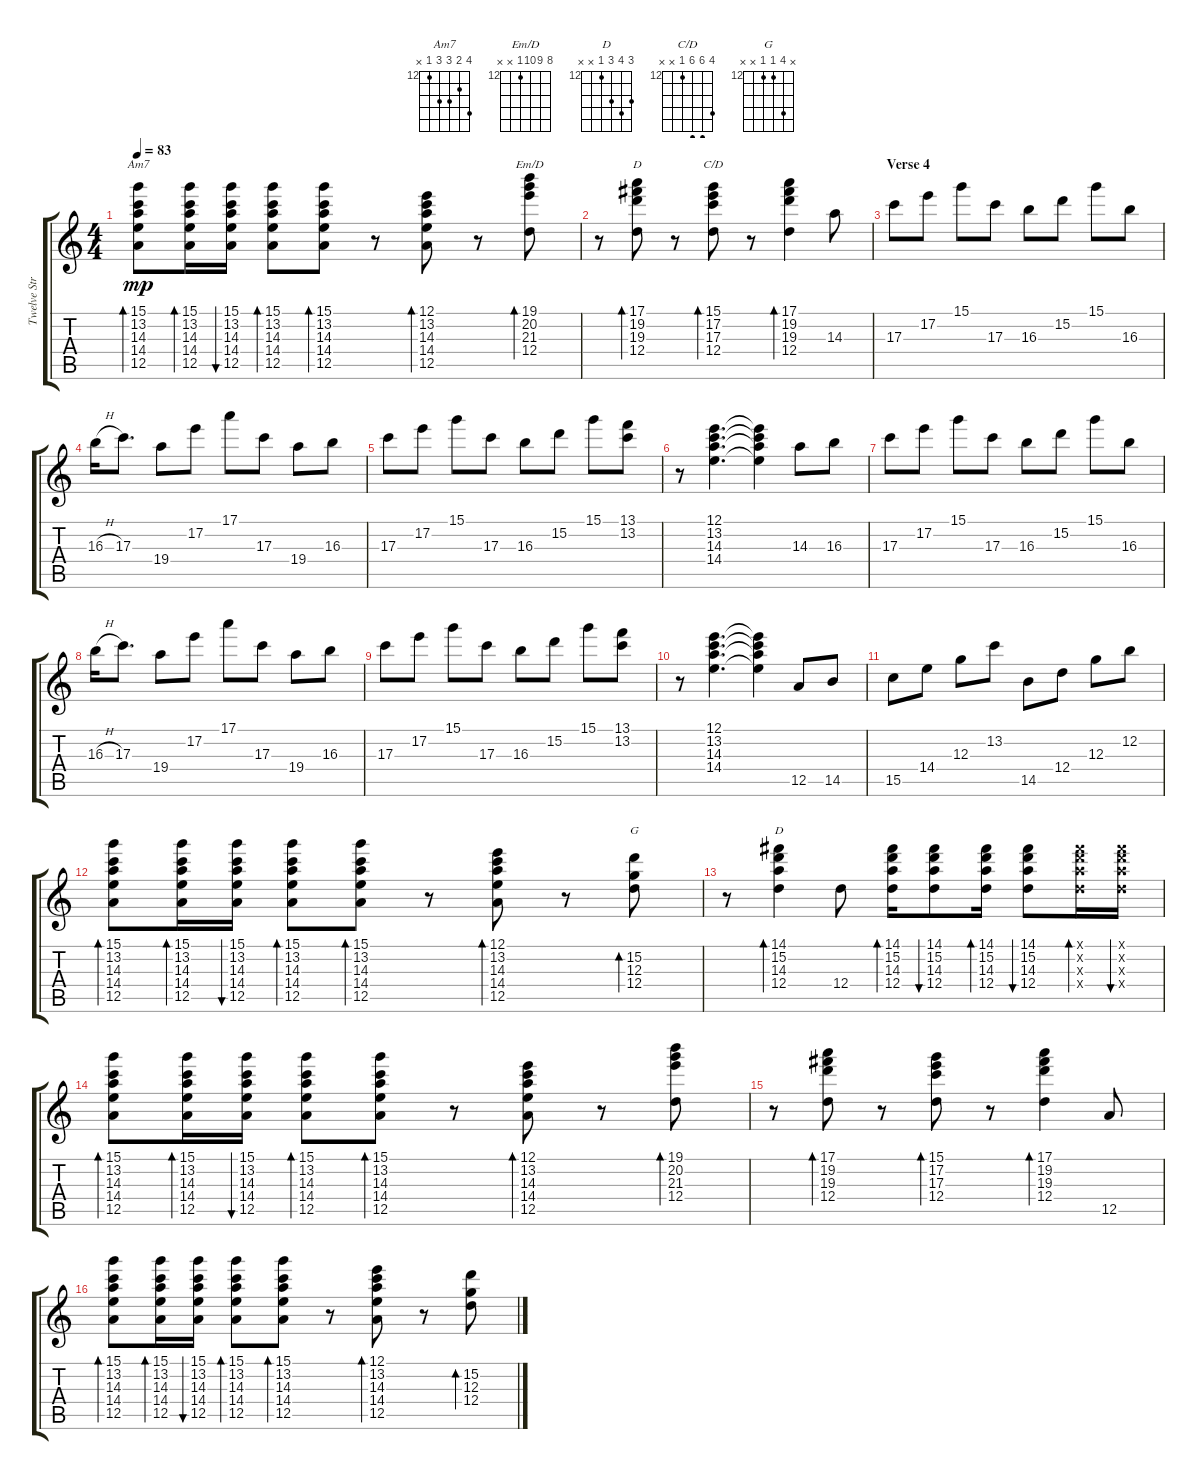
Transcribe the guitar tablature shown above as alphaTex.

\track ("Twelve String Effect" "Twelve Str") {instrument acousticguitarsteel}
\staff {score tabs}
\tuning (E4 B3 G3 D3 A2 E2) {hide}
\chord ("Am7" 15 13 14 14 12 x) {firstfret 12}
\chord ("Em/D" 19 20 21 12 x x) {firstfret 12}
\chord ("D" 17 19 19 12 x x) {firstfret 12}
\chord ("C/D" 15 17 17 12 x x) {firstfret 12}
\chord ("G" x 15 12 12 x x) {firstfret 12}
\chord ("D" 14 15 14 12 x x) {firstfret 12}
\ts (4 4)
\tempo 83
\clef g2
\ks c
(15.1 13.2 14.3 14.4 12.5).8{bd 30 ch "Am7" dy mp} (15.1 13.2 14.3 14.4 12.5).16{bd 30} (15.1 13.2 14.3 14.4 12.5).16{bu 30} (15.1 13.2 14.3 14.4 12.5).8{bd 30} (15.1 13.2 14.3 14.4 12.5).8{bd 30} r.8 (12.1 13.2 14.3 14.4 12.5).8{bd 30} r.8 (19.1 20.2 21.3 12.4).8{bd 30 ch "Em/D"} |
r.8 (17.1 19.2 19.3 12.4).8{bd 30 ch "D"} r.8 (15.1 17.2 17.3 12.4).8{bd 30 ch "C/D"} r.8 (17.1 19.2 19.3 12.4).4{bd 30} 14.3.8 |
\section ("" "Verse 4")
17.3.8 17.2.8 15.1.8 17.3.8 16.3.8 15.2.8 15.1.8 16.3.8 |
16.3{h}.16 17.3.8{d} 19.4.8 17.2.8 17.1.8 17.3.8 19.4.8 16.3.8 |
17.3.8 17.2.8 15.1.8 17.3.8 16.3.8 15.2.8 15.1.8 (13.1 13.2).8 |
r.8 (12.1 13.2 14.3 14.4).4{d} (12.1{t} 13.2{t} 14.3{t} 14.4{t}).4 14.3.8 16.3.8 |
17.3.8 17.2.8 15.1.8 17.3.8 16.3.8 15.2.8 15.1.8 16.3.8 |
16.3{h}.16 17.3.8{d} 19.4.8 17.2.8 17.1.8 17.3.8 19.4.8 16.3.8 |
17.3.8 17.2.8 15.1.8 17.3.8 16.3.8 15.2.8 15.1.8 (13.1 13.2).8 |
r.8 (12.1 13.2 14.3 14.4).4{d} (12.1{t} 13.2{t} 14.3{t} 14.4{t}).4 12.5.8 14.5.8 |
15.5.8 14.4.8 12.3.8 13.2.8 14.5.8 12.4.8 12.3.8 12.2.8 |
(15.1 13.2 14.3 14.4 12.5).8{bd 30} (15.1 13.2 14.3 14.4 12.5).16{bd 30} (15.1 13.2 14.3 14.4 12.5).16{bu 30} (15.1 13.2 14.3 14.4 12.5).8{bd 30} (15.1 13.2 14.3 14.4 12.5).8{bd 30} r.8 (12.1 13.2 14.3 14.4 12.5).8{bd 30} r.8 (15.2 12.3 12.4).8{bd 30 ch "G"} |
r.8 (14.1 15.2 14.3 12.4).4{bd 30 ch "D"} 12.4.8 (14.1 15.2 14.3 12.4).16{bd 30} (14.1 15.2 14.3 12.4).8{bu 30} (14.1 15.2 14.3 12.4).16{bd 30} (14.1 15.2 14.3 12.4).8{bu 30} (14.1{x} 15.2{x} 14.3{x} 12.4{x}).16{bd 30} (14.1{x} 15.2{x} 14.3{x} 12.4{x}).16{bu 30} |
(15.1 13.2 14.3 14.4 12.5).8{bd 30} (15.1 13.2 14.3 14.4 12.5).16{bd 30} (15.1 13.2 14.3 14.4 12.5).16{bu 30} (15.1 13.2 14.3 14.4 12.5).8{bd 30} (15.1 13.2 14.3 14.4 12.5).8{bd 30} r.8 (12.1 13.2 14.3 14.4 12.5).8{bd 30} r.8 (19.1 20.2 21.3 12.4).8{bd 30} |
r.8 (17.1 19.2 19.3 12.4).8{bd 30} r.8 (15.1 17.2 17.3 12.4).8{bd 30} r.8 (17.1 19.2 19.3 12.4).4{bd 30} 12.5.8 |
(15.1 13.2 14.3 14.4 12.5).8{bd 30} (15.1 13.2 14.3 14.4 12.5).16{bd 30} (15.1 13.2 14.3 14.4 12.5).16{bu 30} (15.1 13.2 14.3 14.4 12.5).8{bd 30} (15.1 13.2 14.3 14.4 12.5).8{bd 30} r.8 (12.1 13.2 14.3 14.4 12.5).8{bd 30} r.8 (15.2 12.3 12.4).8{bd 30}
